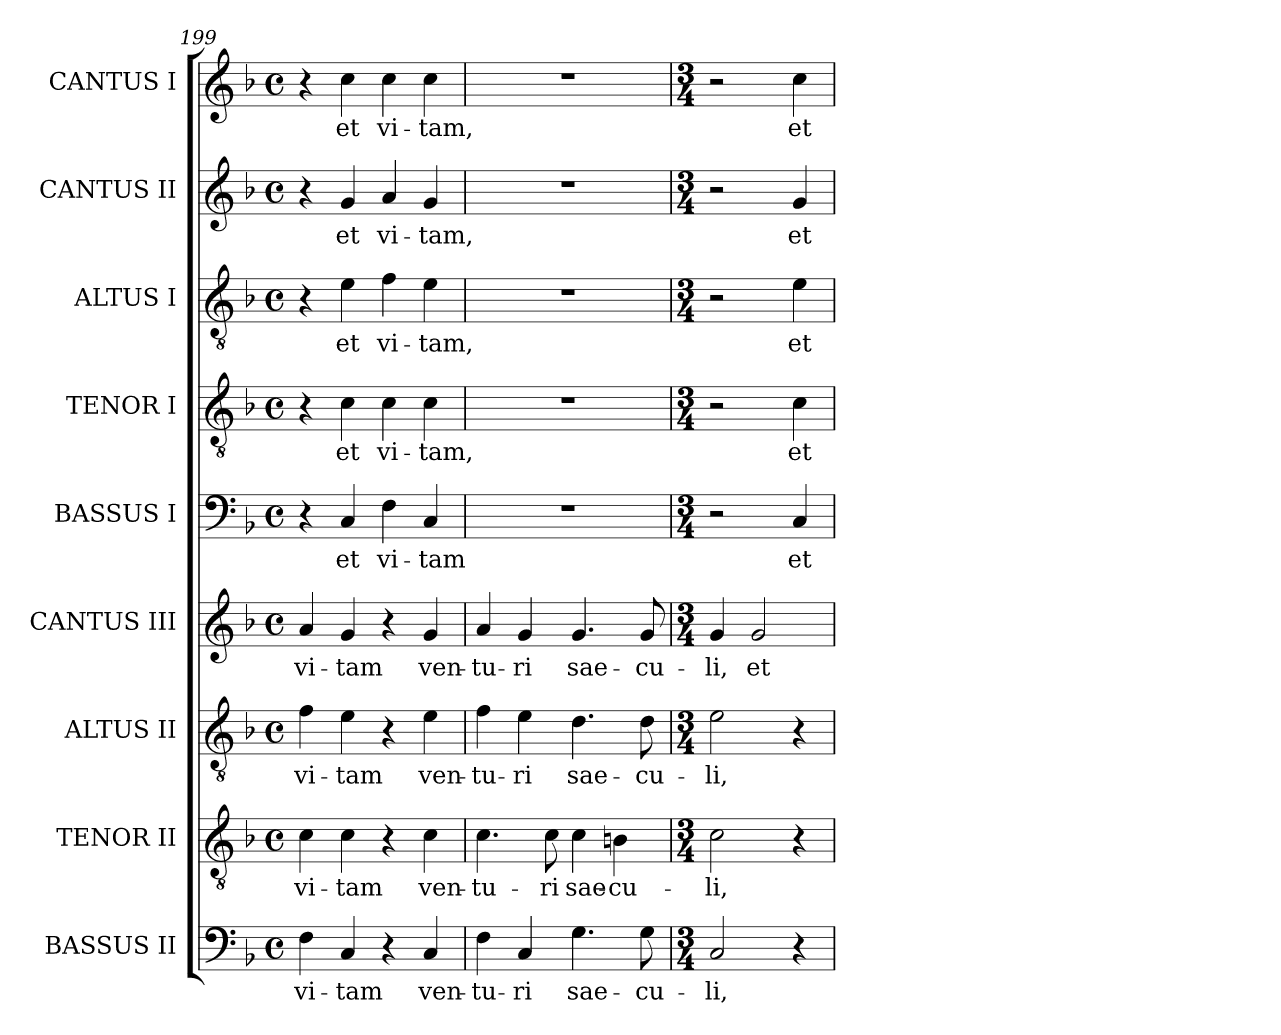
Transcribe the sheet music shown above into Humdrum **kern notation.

**kern	**text	**kern	**text	**kern	**text	**kern	**text	**kern	**text	**kern	**text	**kern	**text	**kern	**text	**kern	**text
*part9	*part9	*part8	*part8	*part7	*part7	*part6	*part6	*part5	*part5	*part4	*part4	*part3	*part3	*part2	*part2	*part1	*part1
*staff9	*staff9	*staff8	*staff8	*staff7	*staff7	*staff6	*staff6	*staff5	*staff5	*staff4	*staff4	*staff3	*staff3	*staff2	*staff2	*staff1	*staff1
*I"BASSUS II	*	*I"TENOR II	*	*I"ALTUS II	*	*I"CANTUS III	*	*I"BASSUS I	*	*I"TENOR I	*	*I"ALTUS I	*	*I"CANTUS II	*	*I"CANTUS I	*
*I'B. II	*	*I'T. II	*	*I'A. II	*	*I'C. III	*	*I'B. I	*	*I'T. I	*	*I'A. I	*	*I'C. II	*	*I'C. I	*
*clefF4	*	*clefGv2	*	*clefGv2	*	*clefG2	*	*clefF4	*	*clefGv2	*	*clefGv2	*	*clefG2	*	*clefG2	*
*	*	*ITrd7c12	*	*ITrd7c12	*	*	*	*	*	*ITrd7c12	*	*ITrd7c12	*	*	*	*	*
*k[b-]	*	*k[b-]	*	*k[b-]	*	*k[b-]	*	*k[b-]	*	*k[b-]	*	*k[b-]	*	*k[b-]	*	*k[b-]	*
*F:	*	*F:	*	*F:	*	*F:	*	*F:	*	*F:	*	*F:	*	*F:	*	*F:	*
*M4/4	*	*M4/4	*	*M4/4	*	*M4/4	*	*M4/4	*	*M4/4	*	*M4/4	*	*M4/4	*	*M4/4	*
*met(c)	*	*met(c)	*	*met(c)	*	*met(c)	*	*met(c)	*	*met(c)	*	*met(c)	*	*met(c)	*	*met(c)	*
=199	=199	=199	=199	=199	=199	=199	=199	=199	=199	=199	=199	=199	=199	=199	=199	=199	=199
!	!LO:LY:b:color=#000000	!	!	!	!	!	!	!	!	!	!	!	!	!	!	!	!
!	!	!	!LO:LY:b:color=#000000	!	!	!	!	!	!	!	!	!	!	!	!	!	!
!	!	!	!	!	!LO:LY:b:color=#000000	!	!	!	!	!	!	!	!	!	!	!	!
!	!	!	!	!	!	!	!LO:LY:b:color=#000000	!	!	!	!	!	!	!	!	!	!
4Fi\	vi-	4Ci\	vi-	4Fi\	vi-	4ai/	vi-	4r	.	4r	.	4r	.	4r	.	4r	.
!	!LO:LY:b:color=#000000	!	!	!	!	!	!	!	!	!	!	!	!	!	!	!	!
!	!	!	!LO:LY:b:color=#000000	!	!	!	!	!	!	!	!	!	!	!	!	!	!
!	!	!	!	!	!LO:LY:b:color=#000000	!	!	!	!	!	!	!	!	!	!	!	!
!	!	!	!	!	!	!	!LO:LY:b:color=#000000	!	!	!	!	!	!	!	!	!	!
!	!	!	!	!	!	!	!	!	!LO:LY:b:color=#000000	!	!	!	!	!	!	!	!
!	!	!	!	!	!	!	!	!	!	!	!LO:LY:b:color=#000000	!	!	!	!	!	!
!	!	!	!	!	!	!	!	!	!	!	!	!	!LO:LY:b:color=#000000	!	!	!	!
!	!	!	!	!	!	!	!	!	!	!	!	!	!	!	!LO:LY:b:color=#000000	!	!
!	!	!	!	!	!	!	!	!	!	!	!	!	!	!	!	!	!LO:LY:b:color=#000000
4Ci/	-tam	4Ci\	-tam	4Ei\	-tam	4gi/	-tam	4Ci/	et	4Ci\	et	4Ei\	et	4gi/	et	4cci\	et
!	!	!	!	!	!	!	!	!	!LO:LY:b:color=#000000	!	!	!	!	!	!	!	!
!	!	!	!	!	!	!	!	!	!	!	!LO:LY:b:color=#000000	!	!	!	!	!	!
!	!	!	!	!	!	!	!	!	!	!	!	!	!LO:LY:b:color=#000000	!	!	!	!
!	!	!	!	!	!	!	!	!	!	!	!	!	!	!	!LO:LY:b:color=#000000	!	!
!	!	!	!	!	!	!	!	!	!	!	!	!	!	!	!	!	!LO:LY:b:color=#000000
4r	.	4r	.	4r	.	4r	.	4Fi\	vi-	4Ci\	vi-	4Fi\	vi-	4ai/	vi-	4cci\	vi-
!	!LO:LY:b:color=#000000	!	!	!	!	!	!	!	!	!	!	!	!	!	!	!	!
!	!	!	!LO:LY:b:color=#000000	!	!	!	!	!	!	!	!	!	!	!	!	!	!
!	!	!	!	!	!LO:LY:b:color=#000000	!	!	!	!	!	!	!	!	!	!	!	!
!	!	!	!	!	!	!	!LO:LY:b:color=#000000	!	!	!	!	!	!	!	!	!	!
!	!	!	!	!	!	!	!	!	!LO:LY:b:color=#000000	!	!	!	!	!	!	!	!
!	!	!	!	!	!	!	!	!	!	!	!LO:LY:b:color=#000000	!	!	!	!	!	!
!	!	!	!	!	!	!	!	!	!	!	!	!	!LO:LY:b:color=#000000	!	!	!	!
!	!	!	!	!	!	!	!	!	!	!	!	!	!	!	!LO:LY:b:color=#000000	!	!
!	!	!	!	!	!	!	!	!	!	!	!	!	!	!	!	!	!LO:LY:b:color=#000000
4Ci/	ven-	4Ci\	ven-	4Ei\	ven-	4gi/	ven-	4Ci/	-tam	4Ci\	-tam,	4Ei\	-tam,	4gi/	-tam,	4cci\	-tam,
=200	=200	=200	=200	=200	=200	=200	=200	=200	=200	=200	=200	=200	=200	=200	=200	=200	=200
!	!LO:LY:b:color=#000000	!	!	!	!	!	!	!	!	!	!	!	!	!	!	!	!
!	!	!	!LO:LY:b:color=#000000	!	!	!	!	!	!	!	!	!	!	!	!	!	!
!	!	!	!	!	!LO:LY:b:color=#000000	!	!	!	!	!	!	!	!	!	!	!	!
!	!	!	!	!	!	!	!LO:LY:b:color=#000000	!	!	!	!	!	!	!	!	!	!
4Fi\	-tu-	4.Ci\	-tu-	4Fi\	-tu-	4ai/	-tu-	1r	.	1r	.	1r	.	1r	.	1r	.
!	!LO:LY:b:color=#000000	!	!	!	!	!	!	!	!	!	!	!	!	!	!	!	!
!	!	!	!	!	!LO:LY:b:color=#000000	!	!	!	!	!	!	!	!	!	!	!	!
!	!	!	!	!	!	!	!LO:LY:b:color=#000000	!	!	!	!	!	!	!	!	!	!
4Ci/	-ri	.	.	4Ei\	-ri	4gi/	-ri	.	.	.	.	.	.	.	.	.	.
!	!	!	!LO:LY:b:color=#000000	!	!	!	!	!	!	!	!	!	!	!	!	!	!
.	.	8Ci\	-ri	.	.	.	.	.	.	.	.	.	.	.	.	.	.
!	!LO:LY:b:color=#000000	!	!	!	!	!	!	!	!	!	!	!	!	!	!	!	!
!	!	!	!LO:LY:b:color=#000000	!	!	!	!	!	!	!	!	!	!	!	!	!	!
!	!	!	!	!	!LO:LY:b:color=#000000	!	!	!	!	!	!	!	!	!	!	!	!
!	!	!	!	!	!	!	!LO:LY:b:color=#000000	!	!	!	!	!	!	!	!	!	!
4.Gi\	sae-	4Ci\	sae-	4.Di\	sae-	4.gi/	sae-	.	.	.	.	.	.	.	.	.	.
!	!	!	!LO:LY:b:color=#000000	!	!	!	!	!	!	!	!	!	!	!	!	!	!
.	.	4BBni\	-cu-	.	.	.	.	.	.	.	.	.	.	.	.	.	.
!	!LO:LY:b:color=#000000	!	!	!	!	!	!	!	!	!	!	!	!	!	!	!	!
!	!	!	!	!	!LO:LY:b:color=#000000	!	!	!	!	!	!	!	!	!	!	!	!
!	!	!	!	!	!	!	!LO:LY:b:color=#000000	!	!	!	!	!	!	!	!	!	!
8Gi\	-cu-	.	.	8Di\	-cu-	8gi/	-cu-	.	.	.	.	.	.	.	.	.	.
!!LO:PB:g=z
=201	=201	=201	=201	=201	=201	=201	=201	=201	=201	=201	=201	=201	=201	=201	=201	=201	=201
*M3/4	*	*M3/4	*	*M3/4	*	*M3/4	*	*M3/4	*	*M3/4	*	*M3/4	*	*M3/4	*	*M3/4	*
!	!LO:LY:b:color=#000000	!	!	!	!	!	!	!	!	!	!	!	!	!	!	!	!
!	!	!	!LO:LY:b:color=#000000	!	!	!	!	!	!	!	!	!	!	!	!	!	!
!	!	!	!	!	!LO:LY:b:color=#000000	!	!	!	!	!	!	!	!	!	!	!	!
!	!	!	!	!	!	!	!LO:LY:b:color=#000000	!	!	!	!	!	!	!	!	!	!
2Ci/	-li,	2Ci\	-li,	2Ei\	-li,	4gi/	-li,	2r	.	2r	.	2r	.	2r	.	2r	.
!	!	!	!	!	!	!	!LO:LY:b:color=#000000	!	!	!	!	!	!	!	!	!	!
.	.	.	.	.	.	2gi/	et	.	.	.	.	.	.	.	.	.	.
!	!	!	!	!	!	!	!	!	!LO:LY:b:color=#000000	!	!	!	!	!	!	!	!
!	!	!	!	!	!	!	!	!	!	!	!LO:LY:b:color=#000000	!	!	!	!	!	!
!	!	!	!	!	!	!	!	!	!	!	!	!	!LO:LY:b:color=#000000	!	!	!	!
!	!	!	!	!	!	!	!	!	!	!	!	!	!	!	!LO:LY:b:color=#000000	!	!
!	!	!	!	!	!	!	!	!	!	!	!	!	!	!	!	!	!LO:LY:b:color=#000000
4r	.	4r	.	4r	.	.	.	4Ci/	et	4Ci\	et	4Ei\	et	4gi/	et	4cci\	et
=	=	=	=	=	=	=	=	=	=	=	=	=	=	=	=	=	=
*-	*-	*-	*-	*-	*-	*-	*-	*-	*-	*-	*-	*-	*-	*-	*-	*-	*-
